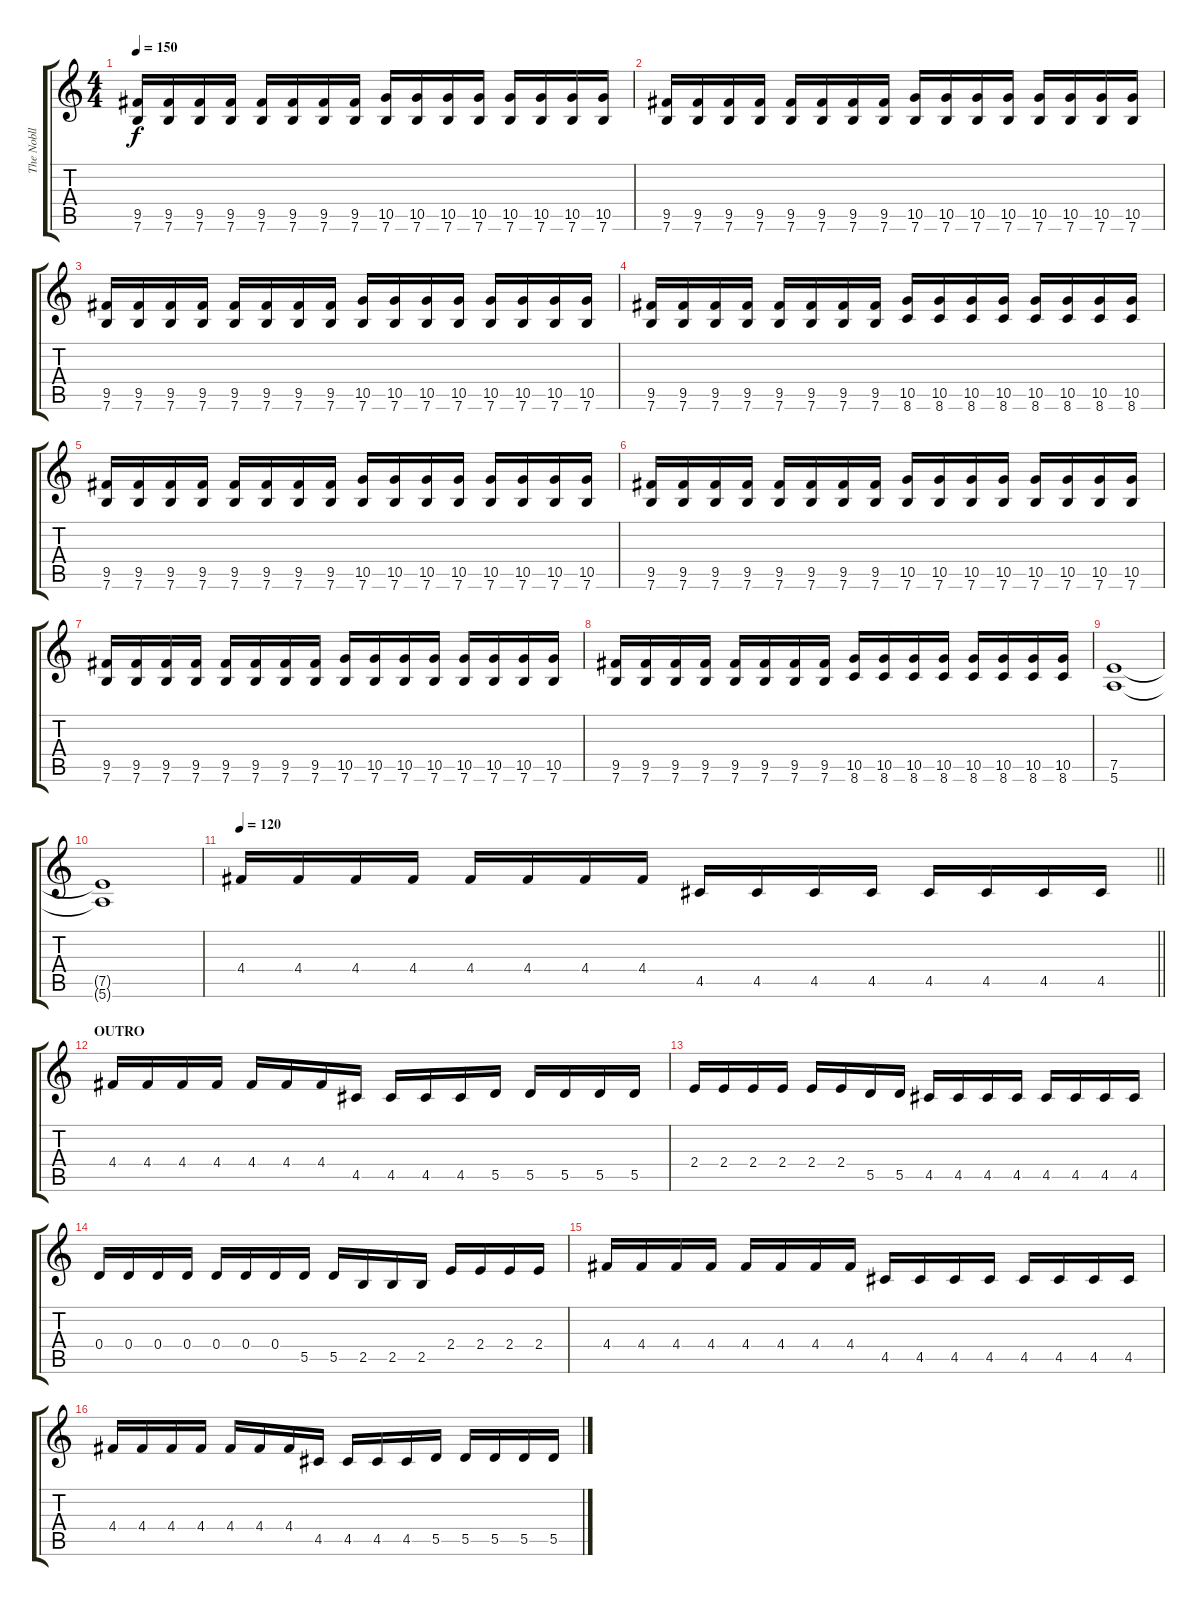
\track ("The Nobll" "The Nobll") {instrument overdrivenguitar}
\staff {score tabs}
\tuning (E4 B3 G3 D3 A2 E2) {hide}
\ts (4 4)
\tempo 150
\clef g2
\ks c
(9.5 7.6).16{dy f} (9.5 7.6).16 (9.5 7.6).16 (9.5 7.6).16 (9.5 7.6).16 (9.5 7.6).16 (9.5 7.6).16 (9.5 7.6).16 (10.5 7.6).16 (10.5 7.6).16 (10.5 7.6).16 (10.5 7.6).16 (10.5 7.6).16 (10.5 7.6).16 (10.5 7.6).16 (10.5 7.6).16 |
(9.5 7.6).16 (9.5 7.6).16 (9.5 7.6).16 (9.5 7.6).16 (9.5 7.6).16 (9.5 7.6).16 (9.5 7.6).16 (9.5 7.6).16 (10.5 7.6).16 (10.5 7.6).16 (10.5 7.6).16 (10.5 7.6).16 (10.5 7.6).16 (10.5 7.6).16 (10.5 7.6).16 (10.5 7.6).16 |
(9.5 7.6).16 (9.5 7.6).16 (9.5 7.6).16 (9.5 7.6).16 (9.5 7.6).16 (9.5 7.6).16 (9.5 7.6).16 (9.5 7.6).16 (10.5 7.6).16 (10.5 7.6).16 (10.5 7.6).16 (10.5 7.6).16 (10.5 7.6).16 (10.5 7.6).16 (10.5 7.6).16 (10.5 7.6).16 |
(9.5 7.6).16 (9.5 7.6).16 (9.5 7.6).16 (9.5 7.6).16 (9.5 7.6).16 (9.5 7.6).16 (9.5 7.6).16 (9.5 7.6).16 (10.5 8.6).16 (10.5 8.6).16 (10.5 8.6).16 (10.5 8.6).16 (10.5 8.6).16 (10.5 8.6).16 (10.5 8.6).16 (10.5 8.6).16 |
(9.5 7.6).16 (9.5 7.6).16 (9.5 7.6).16 (9.5 7.6).16 (9.5 7.6).16 (9.5 7.6).16 (9.5 7.6).16 (9.5 7.6).16 (10.5 7.6).16 (10.5 7.6).16 (10.5 7.6).16 (10.5 7.6).16 (10.5 7.6).16 (10.5 7.6).16 (10.5 7.6).16 (10.5 7.6).16 |
(9.5 7.6).16 (9.5 7.6).16 (9.5 7.6).16 (9.5 7.6).16 (9.5 7.6).16 (9.5 7.6).16 (9.5 7.6).16 (9.5 7.6).16 (10.5 7.6).16 (10.5 7.6).16 (10.5 7.6).16 (10.5 7.6).16 (10.5 7.6).16 (10.5 7.6).16 (10.5 7.6).16 (10.5 7.6).16 |
(9.5 7.6).16 (9.5 7.6).16 (9.5 7.6).16 (9.5 7.6).16 (9.5 7.6).16 (9.5 7.6).16 (9.5 7.6).16 (9.5 7.6).16 (10.5 7.6).16 (10.5 7.6).16 (10.5 7.6).16 (10.5 7.6).16 (10.5 7.6).16 (10.5 7.6).16 (10.5 7.6).16 (10.5 7.6).16 |
(9.5 7.6).16 (9.5 7.6).16 (9.5 7.6).16 (9.5 7.6).16 (9.5 7.6).16 (9.5 7.6).16 (9.5 7.6).16 (9.5 7.6).16 (10.5 8.6).16 (10.5 8.6).16 (10.5 8.6).16 (10.5 8.6).16 (10.5 8.6).16 (10.5 8.6).16 (10.5 8.6).16 (10.5 8.6).16 |
(7.5 5.6).1 |
(7.5{t} 5.6{t}).1 |
\tempo 120
\barLineRight lightlight
4.4.16 4.4.16 4.4.16 4.4.16 4.4.16 4.4.16 4.4.16 4.4.16 4.5.16 4.5.16 4.5.16 4.5.16 4.5.16 4.5.16 4.5.16 4.5.16 |
\section ("" "OUTRO")
4.4.16 4.4.16 4.4.16 4.4.16 4.4.16 4.4.16 4.4.16 4.5.16 4.5.16 4.5.16 4.5.16 5.5.16 5.5.16 5.5.16 5.5.16 5.5.16 |
2.4.16 2.4.16 2.4.16 2.4.16 2.4.16 2.4.16 5.5.16 5.5.16 4.5.16 4.5.16 4.5.16 4.5.16 4.5.16 4.5.16 4.5.16 4.5.16 |
0.4.16 0.4.16 0.4.16 0.4.16 0.4.16 0.4.16 0.4.16 5.5.16 5.5.16 2.5.16 2.5.16 2.5.16 2.4.16 2.4.16 2.4.16 2.4.16 |
4.4.16 4.4.16 4.4.16 4.4.16 4.4.16 4.4.16 4.4.16 4.4.16 4.5.16 4.5.16 4.5.16 4.5.16 4.5.16 4.5.16 4.5.16 4.5.16 |
4.4.16 4.4.16 4.4.16 4.4.16 4.4.16 4.4.16 4.4.16 4.5.16 4.5.16 4.5.16 4.5.16 5.5.16 5.5.16 5.5.16 5.5.16 5.5.16
